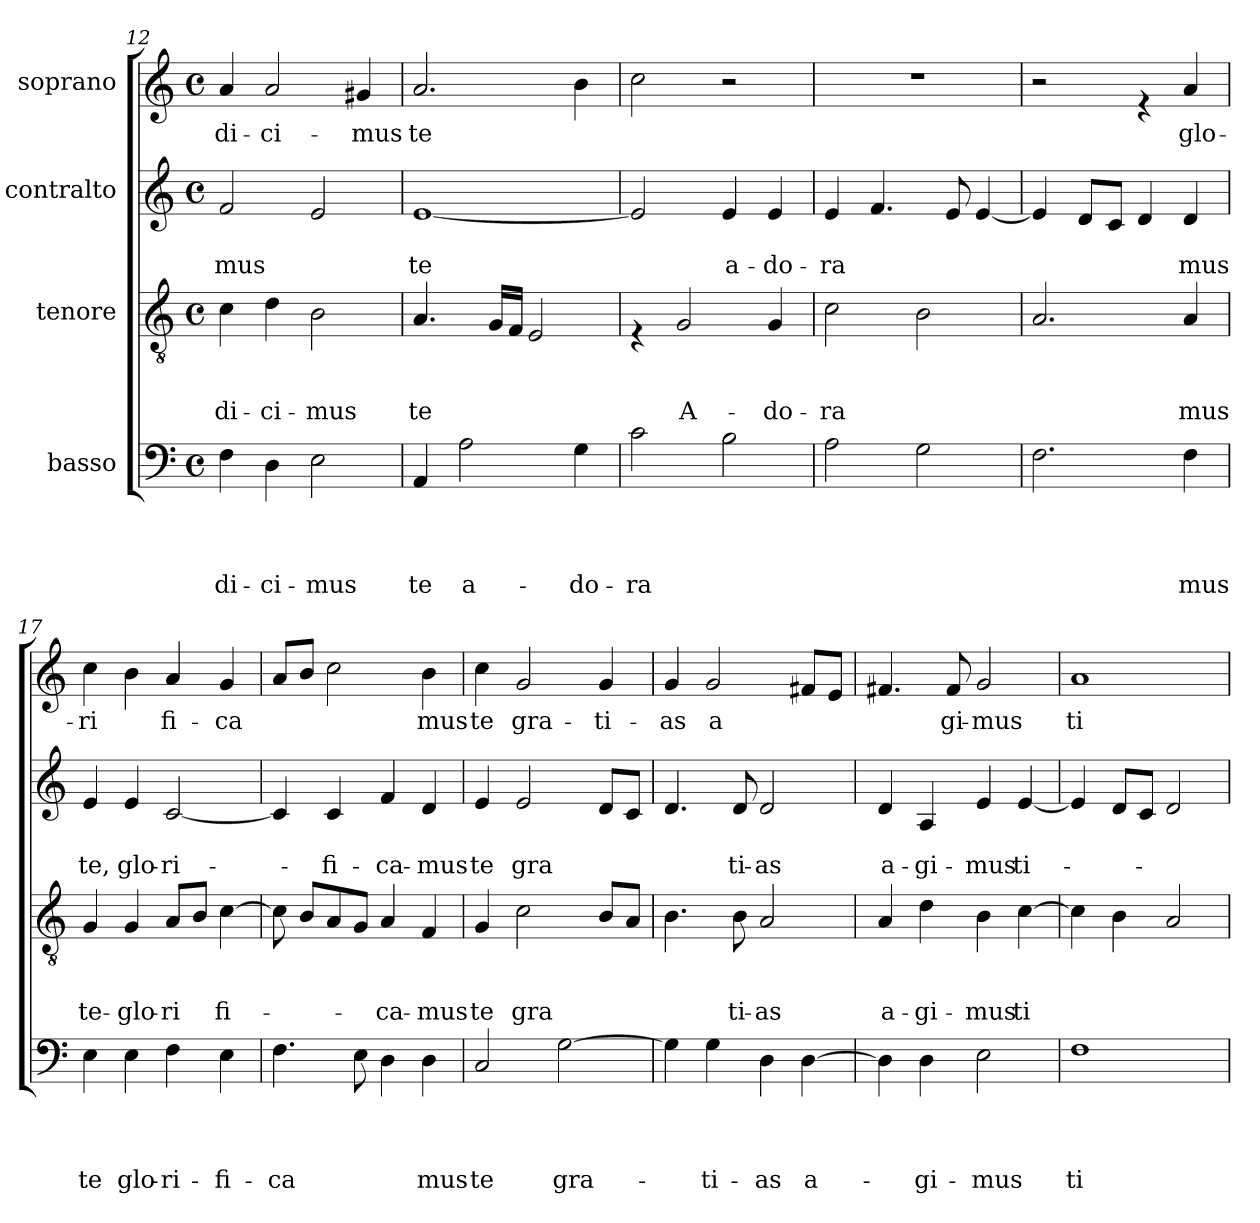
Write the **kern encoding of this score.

**kern	**text	**text	**text	**text	**kern	**text	**text	**text	**kern	**text	**text	**kern	**text
*part4	*part4	*part4	*part4	*part4	*part3	*part3	*part3	*part3	*part2	*part2	*part2	*part1	*part1
*staff4	*staff4	*staff4	*staff4	*staff4	*staff3	*staff3	*staff3	*staff3	*staff2	*staff2	*staff2	*staff1	*staff1
*I"basso	*	*	*	*	*I"tenore	*	*	*	*I"contralto	*	*	*I"soprano	*
*clefF4	*	*	*	*	*clefGv2	*	*	*	*clefG2	*	*	*clefG2	*
*k[]	*	*	*	*	*k[]	*	*	*	*k[]	*	*	*k[]	*
*C:	*	*	*	*	*C:	*	*	*	*C:	*	*	*C:	*
*M4/4	*	*	*	*	*M4/4	*	*	*	*M4/4	*	*	*M4/4	*
*met(c)	*	*	*	*	*met(c)	*	*	*	*met(c)	*	*	*met(c)	*
=12	=12	=12	=12	=12	=12	=12	=12	=12	=12	=12	=12	=12	=12
!	!	!	!	!LO:LY:b	!	!	!	!LO:LY:b	!	!	!LO:LY:b	!	!LO:LY:b
4F\	.	.	.	-di-	4c\	.	.	-di-	2f/	.	-mus	4a/	-di-
!	!	!	!	!LO:LY:b	!	!	!	!LO:LY:b	!	!	!	!	!LO:LY:b
4D\	.	.	.	-ci-	4d\	.	.	-ci-	.	.	.	2a/	-ci-
!	!	!	!	!LO:LY:b	!	!	!	!LO:LY:b	!	!	!	!	!
2E\	.	.	.	-mus	2B\	.	.	-mus	2e/	.	.	.	.
!	!	!	!	!	!	!	!	!	!	!	!	!	!LO:LY:b
.	.	.	.	.	.	.	.	.	.	.	.	4g#X/	-mus
=13	=13	=13	=13	=13	=13	=13	=13	=13	=13	=13	=13	=13	=13
!	!	!	!	!LO:LY:b	!	!	!	!LO:LY:b	!	!	!LO:LY:b	!	!LO:LY:b
4AA/	.	.	.	te	4.A/	.	.	te	[<1e	.	te	2.a/	te
!	!	!	!	!LO:LY:b	!	!	!	!	!	!	!	!	!
2A\	.	.	.	a-	.	.	.	.	.	.	.	.	.
.	.	.	.	.	16G/LL	.	.	.	.	.	.	.	.
.	.	.	.	.	16F/JJ	.	.	.	.	.	.	.	.
.	.	.	.	.	2E/	.	.	.	.	.	.	.	.
!	!	!	!	!LO:LY:b	!	!	!	!	!	!	!	!	!
4G\	.	.	.	-do-	.	.	.	.	.	.	.	4b\	.
!!LO:LB:g=z
=14	=14	=14	=14	=14	=14	=14	=14	=14	=14	=14	=14	=14	=14
!	!	!	!	!LO:LY:b	!	!	!	!	!	!	!	!	!
2c\	.	.	.	-ra	4rE	.	.	.	2e/]	.	.	2cc\	.
!	!	!	!	!	!	!	!	!LO:LY:b	!	!	!	!	!
.	.	.	.	.	2G/	.	.	A-	.	.	.	.	.
!	!	!	!	!	!	!	!	!	!	!	!LO:LY:b	!	!
2B\	.	.	.	.	.	.	.	.	4e/	.	a-	2r	.
!	!	!	!	!	!	!	!	!LO:LY:b	!	!	!LO:LY:b	!	!
.	.	.	.	.	4G/	.	.	-do-	4e/	.	-do-	.	.
=15	=15	=15	=15	=15	=15	=15	=15	=15	=15	=15	=15	=15	=15
!	!	!	!	!	!	!	!	!LO:LY:b	!	!	!LO:LY:b	!	!
2A\	.	.	.	.	2c\	.	.	-ra	4e/	.	-ra	1r	.
.	.	.	.	.	.	.	.	.	4.f/	.	.	.	.
2G\	.	.	.	.	2B\	.	.	.	.	.	.	.	.
.	.	.	.	.	.	.	.	.	8e/	.	.	.	.
.	.	.	.	.	.	.	.	.	[<4e/	.	.	.	.
=16	=16	=16	=16	=16	=16	=16	=16	=16	=16	=16	=16	=16	=16
2.F\	.	.	.	.	2.A/	.	.	.	4e/]	.	.	2r	.
.	.	.	.	.	.	.	.	.	8d/L	.	.	.	.
.	.	.	.	.	.	.	.	.	8c/J	.	.	.	.
.	.	.	.	.	.	.	.	.	4d/	.	.	4re	.
!	!	!	!	!LO:LY:b	!	!	!	!LO:LY:b	!	!	!LO:LY:b	!	!LO:LY:b
4F\	.	.	.	mus	4A/	.	.	mus	4d/	.	mus	4a/	glo-
=17	=17	=17	=17	=17	=17	=17	=17	=17	=17	=17	=17	=17	=17
!	!	!	!	!LO:LY:b	!	!	!	!LO:LY:b	!	!	!LO:LY:b	!	!LO:LY:b
4E\	.	.	.	te	4G/	.	.	te-	4e/	.	te,	4cc\	-ri
!	!	!	!	!LO:LY:b	!	!	!	!LO:LY:b	!	!	!LO:LY:b	!	!
4E\	.	.	.	glo-	4G/	.	.	-glo-	4e/	.	glo-	4b\	.
!	!	!	!	!LO:LY:b	!	!	!	!LO:LY:b	!	!	!LO:LY:b	!	!LO:LY:b
4F\	.	.	.	-ri-	8A/L	.	.	-ri	[<2c/	.	-ri-	4a/	fi-
.	.	.	.	.	8B/J	.	.	.	.	.	.	.	.
!	!	!	!	!LO:LY:b	!	!	!	!LO:LY:b	!	!	!	!	!LO:LY:b
4E\	.	.	.	-fi-	[>4c\	.	.	fi-	.	.	.	4g/	-ca
=18	=18	=18	=18	=18	=18	=18	=18	=18	=18	=18	=18	=18	=18
!	!	!	!	!LO:LY:b	!	!	!	!	!	!	!	!	!
4.F\	.	.	.	-ca	8c\]	.	.	.	4c/]	.	.	8a/L	.
.	.	.	.	.	8B/L	.	.	.	.	.	.	8b/J	.
!	!	!	!	!	!	!	!	!	!	!	!LO:LY:b	!	!
.	.	.	.	.	8A/	.	.	.	4c/	.	-fi-	2cc\	.
8E\	.	.	.	.	8G/J	.	.	.	.	.	.	.	.
!	!	!	!	!	!	!	!	!LO:LY:b	!	!	!LO:LY:b	!	!
4D\	.	.	.	.	4A/	.	.	-ca-	4f/	.	-ca-	.	.
!	!	!	!	!LO:LY:b	!	!	!	!LO:LY:b	!	!	!LO:LY:b	!	!LO:LY:b
4D\	.	.	.	mus	4F/	.	.	-mus	4d/	.	-mus	4b\	mus
!!LO:PB:g=z
=19	=19	=19	=19	=19	=19	=19	=19	=19	=19	=19	=19	=19	=19
!	!	!	!	!LO:LY:b	!	!	!	!LO:LY:b	!	!	!LO:LY:b	!	!LO:LY:b
2C/	.	.	.	te	4G/	.	.	te	4e/	.	te	4cc\	te
!	!	!	!	!	!	!	!	!LO:LY:b	!	!	!LO:LY:b	!	!LO:LY:b
.	.	.	.	.	2c\	.	.	gra	2e/	.	gra	2g/	gra-
!	!	!	!	!LO:LY:b	!	!	!	!	!	!	!	!	!
[>2G\	.	.	.	gra-	.	.	.	.	.	.	.	.	.
!	!	!	!	!	!	!	!	!	!	!	!	!	!LO:LY:b
.	.	.	.	.	8B/L	.	.	.	8d/L	.	.	4g/	-ti-
.	.	.	.	.	8A/J	.	.	.	8c/J	.	.	.	.
=20	=20	=20	=20	=20	=20	=20	=20	=20	=20	=20	=20	=20	=20
!	!	!	!	!	!	!	!	!	!	!	!	!	!LO:LY:b
4G\]	.	.	.	.	4.B\	.	.	.	4.d/	.	.	4g/	-as
!	!	!	!	!LO:LY:b	!	!	!	!	!	!	!	!	!LO:LY:b
4G\	.	.	.	-ti-	.	.	.	.	.	.	.	2g/	a
!	!	!	!	!	!	!	!	!LO:LY:b	!	!	!LO:LY:b	!	!
.	.	.	.	.	8B\	.	.	ti-	8d/	.	ti-	.	.
!	!	!	!	!LO:LY:b	!	!	!	!LO:LY:b	!	!	!LO:LY:b	!	!
4D\	.	.	.	-as	2A/	.	.	-as	2d/	.	-as	.	.
!	!	!	!	!LO:LY:b	!	!	!	!	!	!	!	!	!
[>4D\	.	.	.	a-	.	.	.	.	.	.	.	8f#X/L	.
.	.	.	.	.	.	.	.	.	.	.	.	8e/J	.
=21	=21	=21	=21	=21	=21	=21	=21	=21	=21	=21	=21	=21	=21
!	!	!	!	!	!	!	!	!LO:LY:b	!	!	!LO:LY:b	!	!
4D\]	.	.	.	.	4A/	.	.	a-	4d/	.	a-	4.f#X/	.
!	!	!	!	!LO:LY:b	!	!	!	!LO:LY:b	!	!	!LO:LY:b	!	!
4D\	.	.	.	-gi-	4d\	.	.	-gi-	4A/	.	-gi-	.	.
!	!	!	!	!	!	!	!	!	!	!	!	!	!LO:LY:b
.	.	.	.	.	.	.	.	.	.	.	.	8f#/	gi-
!	!	!	!	!LO:LY:b	!	!	!	!LO:LY:b	!	!	!LO:LY:b	!	!LO:LY:b
2E\	.	.	.	-mus	4B\	.	.	-mus	4e/	.	-mus	2g/	-mus
!	!	!	!	!	!	!	!	!LO:LY:b	!	!	!LO:LY:b	!	!
.	.	.	.	.	[>4c\	.	.	ti	[<4e/	.	ti-	.	.
=22	=22	=22	=22	=22	=22	=22	=22	=22	=22	=22	=22	=22	=22
!	!	!	!	!LO:LY:b	!	!	!	!	!	!	!	!	!LO:LY:b
1F	.	.	.	ti-	4c\]	.	.	.	4e/]	.	.	1a	ti-
.	.	.	.	.	4B\	.	.	.	8d/L	.	.	.	.
.	.	.	.	.	.	.	.	.	8c/J	.	.	.	.
.	.	.	.	.	2A/	.	.	.	2d/	.	.	.	.
=	=	=	=	=	=	=	=	=	=	=	=	=	=
*-	*-	*-	*-	*-	*-	*-	*-	*-	*-	*-	*-	*-	*-
